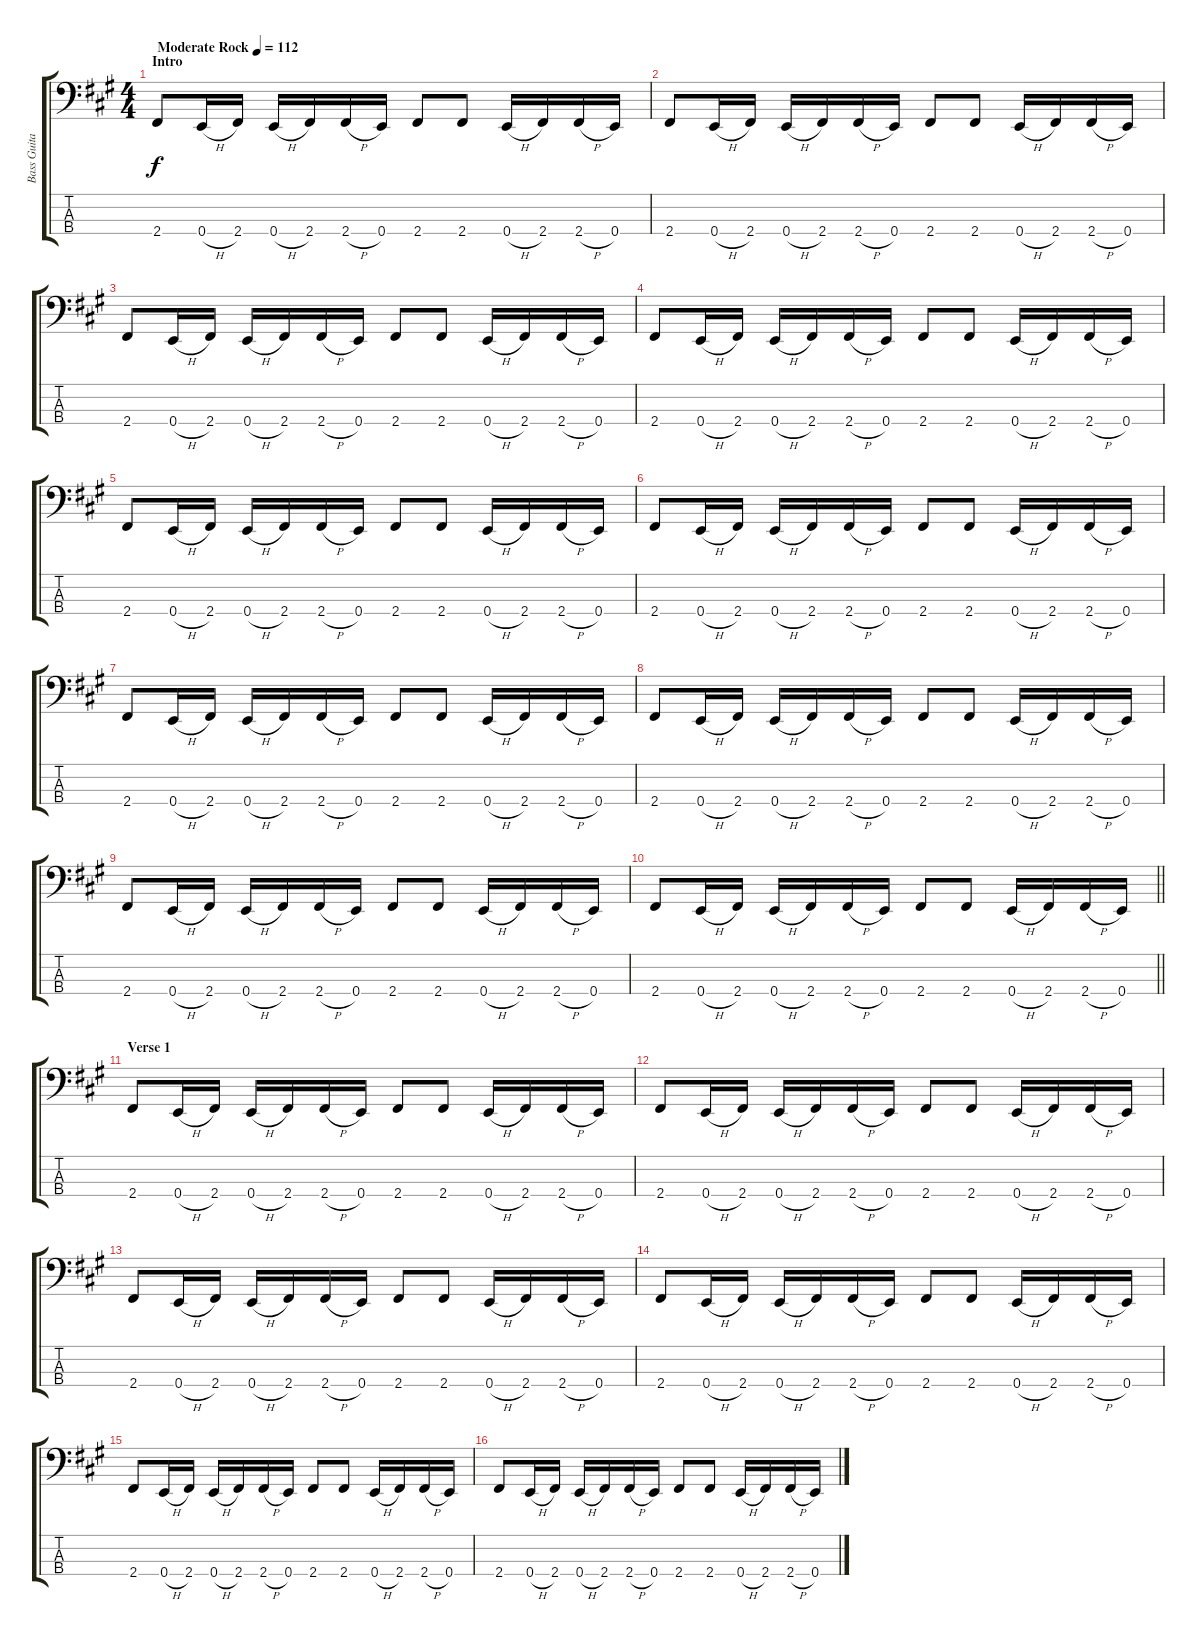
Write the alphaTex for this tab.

\track ("Bass Guitar" "Bass Guita") {instrument electricbassfinger}
\staff {score tabs}
\tuning (G2 D2 A1 E1) {hide}
\ts (4 4)
\section ("" "Intro")
\tempo (112 "Moderate Rock")
\clef f4
\ks f#minor
2.4.8{dy f instrument electricbassfinger} 0.4{h}.16 2.4.16 0.4{h}.16 2.4.16 2.4{h}.16 0.4.16 2.4.8 2.4.8 0.4{h}.16 2.4.16 2.4{h}.16 0.4.16 |
2.4.8 0.4{h}.16 2.4.16 0.4{h}.16 2.4.16 2.4{h}.16 0.4.16 2.4.8 2.4.8 0.4{h}.16 2.4.16 2.4{h}.16 0.4.16 |
2.4.8 0.4{h}.16 2.4.16 0.4{h}.16 2.4.16 2.4{h}.16 0.4.16 2.4.8 2.4.8 0.4{h}.16 2.4.16 2.4{h}.16 0.4.16 |
2.4.8 0.4{h}.16 2.4.16 0.4{h}.16 2.4.16 2.4{h}.16 0.4.16 2.4.8 2.4.8 0.4{h}.16 2.4.16 2.4{h}.16 0.4.16 |
2.4.8 0.4{h}.16 2.4.16 0.4{h}.16 2.4.16 2.4{h}.16 0.4.16 2.4.8 2.4.8 0.4{h}.16 2.4.16 2.4{h}.16 0.4.16 |
2.4.8 0.4{h}.16 2.4.16 0.4{h}.16 2.4.16 2.4{h}.16 0.4.16 2.4.8 2.4.8 0.4{h}.16 2.4.16 2.4{h}.16 0.4.16 |
2.4.8 0.4{h}.16 2.4.16 0.4{h}.16 2.4.16 2.4{h}.16 0.4.16 2.4.8 2.4.8 0.4{h}.16 2.4.16 2.4{h}.16 0.4.16 |
2.4.8 0.4{h}.16 2.4.16 0.4{h}.16 2.4.16 2.4{h}.16 0.4.16 2.4.8 2.4.8 0.4{h}.16 2.4.16 2.4{h}.16 0.4.16 |
2.4.8 0.4{h}.16 2.4.16 0.4{h}.16 2.4.16 2.4{h}.16 0.4.16 2.4.8 2.4.8 0.4{h}.16 2.4.16 2.4{h}.16 0.4.16 |
\barLineRight lightlight
2.4.8 0.4{h}.16 2.4.16 0.4{h}.16 2.4.16 2.4{h}.16 0.4.16 2.4.8 2.4.8 0.4{h}.16 2.4.16 2.4{h}.16 0.4.16 |
\section ("" "Verse 1")
2.4.8 0.4{h}.16 2.4.16 0.4{h}.16 2.4.16 2.4{h}.16 0.4.16 2.4.8 2.4.8 0.4{h}.16 2.4.16 2.4{h}.16 0.4.16 |
2.4.8 0.4{h}.16 2.4.16 0.4{h}.16 2.4.16 2.4{h}.16 0.4.16 2.4.8 2.4.8 0.4{h}.16 2.4.16 2.4{h}.16 0.4.16 |
2.4.8 0.4{h}.16 2.4.16 0.4{h}.16 2.4.16 2.4{h}.16 0.4.16 2.4.8 2.4.8 0.4{h}.16 2.4.16 2.4{h}.16 0.4.16 |
2.4.8 0.4{h}.16 2.4.16 0.4{h}.16 2.4.16 2.4{h}.16 0.4.16 2.4.8 2.4.8 0.4{h}.16 2.4.16 2.4{h}.16 0.4.16 |
2.4.8 0.4{h}.16 2.4.16 0.4{h}.16 2.4.16 2.4{h}.16 0.4.16 2.4.8 2.4.8 0.4{h}.16 2.4.16 2.4{h}.16 0.4.16 |
2.4.8 0.4{h}.16 2.4.16 0.4{h}.16 2.4.16 2.4{h}.16 0.4.16 2.4.8 2.4.8 0.4{h}.16 2.4.16 2.4{h}.16 0.4.16
